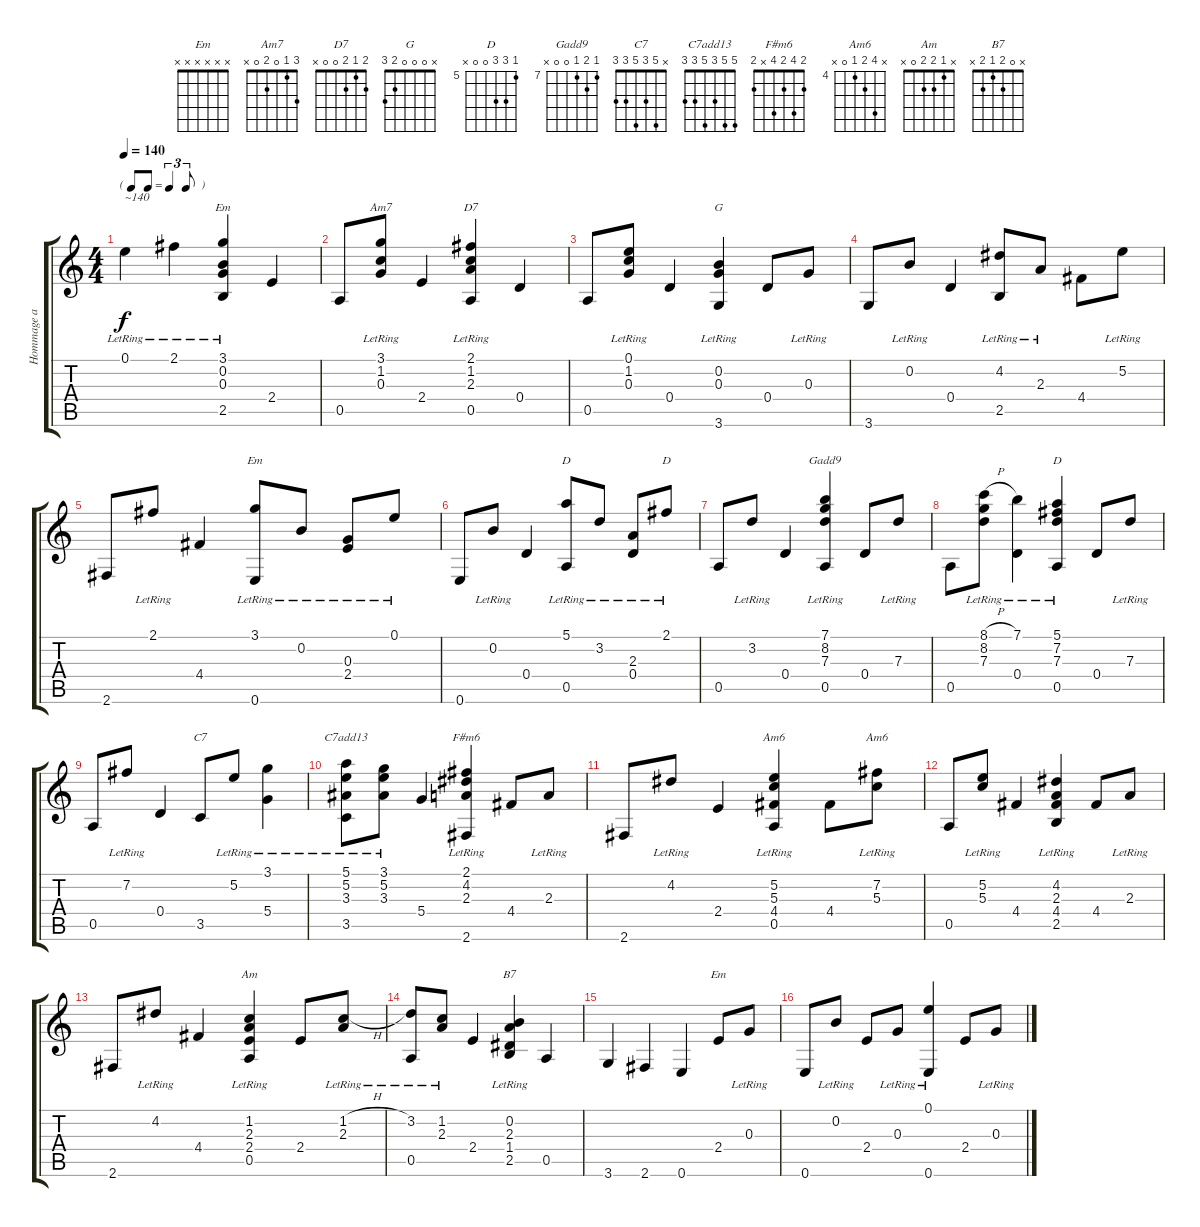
\track ("Hommage a Marcel DADI" "Hommage a ") {instrument acousticguitarnylon}
\staff {score tabs}
\tuning (E4 B3 G3 D3 A2 E2) {hide}
\chord ("Em" 3 0 0 2 2 x)
\chord ("Am7" 3 1 0 2 0 x)
\chord ("D7" 2 1 2 0 0 x)
\chord ("G" x 0 0 0 2 3)
\chord ("Em" 3 0 0 2 2 0)
\chord ("D" 5 3 2 x 0 x)
\chord ("D" 2 3 2 0 0 x)
\chord ("Gadd9" 7 8 7 0 0 x) {firstfret 7}
\chord ("D" 5 7 7 0 0 x) {firstfret 5}
\chord ("C7" x 5 3 5 3 3)
\chord ("C7add13" 5 5 3 5 3 3)
\chord ("F#m6" 2 4 2 4 x 2)
\chord ("Am6" x 5 5 4 0 x)
\chord ("Am6" x 7 5 4 0 x) {firstfret 4}
\chord ("Am" x 1 2 2 0 x)
\chord ("B7" x 0 2 1 2 x)
\chord ("Em" x x x x x x) {firstfret 0}
\ts (4 4)
\tf triplet8th
\tempo 140
\clef g2
\ks c
0.1{lr}.4{txt "~140" dy f instrument acousticguitarnylon} 2.1{lr}.4 (3.1{lr} 0.2{lr} 0.3{lr} 2.5).4{ch "Em"} 2.4.4 |
0.5.8 (3.1{lr} 1.2{lr} 0.3{lr}).8{ch "Am7"} 2.4.4 (2.1{lr} 1.2{lr} 2.3{lr} 0.5).4{ch "D7"} 0.4.4 |
0.5.8 (0.1{lr} 1.2{lr} 0.3{lr}).8 0.4.4 (0.2{lr} 0.3{lr} 3.6).4{ch "G"} 0.4.8 0.3{lr}.8 |
3.6.8 0.2{lr}.8 0.4.4 (4.2{lr} 2.5).8 2.3{lr}.8 4.4.8 5.2{lr}.8 |
2.6.8 2.1{lr}.8 4.4.4 (3.1{lr} 0.6).8{ch "Em"} 0.2{lr}.8 (0.3{lr} 2.4).8 0.1{lr}.8 |
0.6.8 0.2{lr}.8 0.4.4 (5.1{lr} 0.5).8{ch "D"} 3.2{lr}.8 (2.3{lr} 0.4).8 2.1{lr}.8{ch "D"} |
0.5.8 3.2{lr}.8 0.4.4 (7.1{lr} 8.2{lr} 7.3{lr} 0.5).4{ch "Gadd9"} 0.4.8 7.3{lr}.8 |
0.5.8 (8.1{h} 8.2{lr} 7.3{lr}).8 (7.1{lr} 0.4).4 (5.1{lr} 7.2{lr} 7.3{lr} 0.5).4{ch "D"} 0.4.8 7.3{lr}.8 |
0.5.8 7.2{lr}.8 0.4.4 3.5.8{ch "C7"} 5.2{lr}.8 (3.1{lr} 5.4).4 |
(5.1{lr} 5.2{lr} 3.3{lr} 3.5).8{ch "C7add13"} (3.1{lr} 5.2{lr} 3.3{lr}).8 5.4.4 (2.1{lr} 4.2{lr} 2.3{lr} 2.6).4{ch "F#m6"} 4.4.8 2.3{lr}.8 |
2.6.8 4.2{lr}.8 2.4.4 (5.2{lr} 5.3{lr} 4.4 0.5).4{ch "Am6"} 4.4.8 (7.2{lr} 5.3{lr}).8{ch "Am6"} |
0.5.8 (5.2{lr} 5.3{lr}).8 4.4.4 (4.2{lr} 2.3{lr} 4.4 2.5).4 4.4.8 2.3{lr}.8 |
2.6.8 4.2{lr}.8 4.4.4 (1.2{lr} 2.3{lr} 2.4 0.5).4{ch "Am"} 2.4.8 (1.2{h} 2.3{lr}).8 |
(3.2{lr} 0.5).8 (1.2{lr} 2.3{lr}).8 2.4.4 (0.2{lr} 2.3{lr} 1.4 2.5).4{ch "B7"} 0.5.4 |
3.6.4 2.6.4 0.6.4 2.4.8{ch "Em"} 0.3{lr}.8 |
0.6.8 0.2{lr}.8 2.4.8 0.3{lr}.8 (0.1{lr} 0.6).4 2.4.8 0.3{lr}.8
